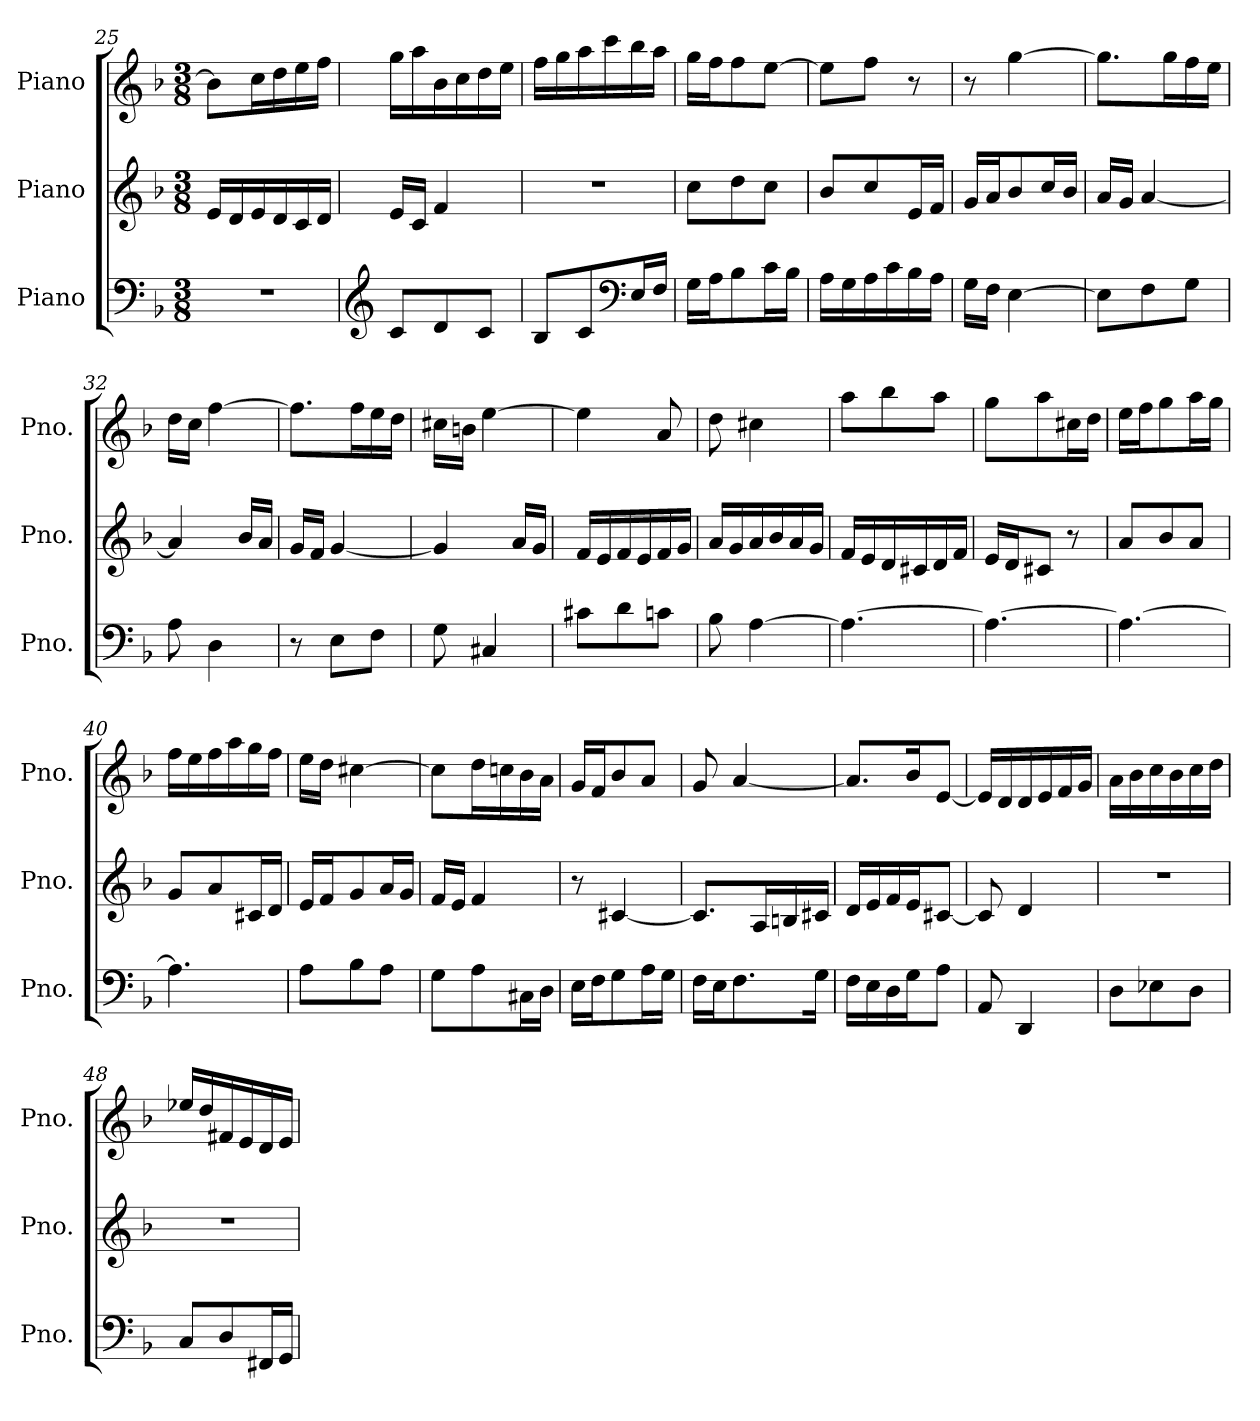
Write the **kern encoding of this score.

**kern	**kern	**kern
*part3	*part2	*part1
*staff3	*staff2	*staff1
*I"Piano	*I"Piano	*I"Piano
*I'Pno.	*I'Pno.	*I'Pno.
*clefF4	*clefG2	*clefG2
*k[b-]	*k[b-]	*k[b-]
*M3/8	*M3/8	*M3/8
=25	=25	=25
4.r	16ei/LL	8bj\L]
.	16di/	.
.	16ei/	16ccj\L
.	16di/	16ddj\
.	16ci/	16eej\
.	16di/JJ	16ffj\JJ
=26	=26	=26
*clefG2	*	*
8cZ/L	16ei/LL	16ggj\LL
.	16ci/JJ	16aaj\
8dZ/	4fi/	16b-j\
.	.	16ccj\
8cZ/J	.	16ddj\
.	.	16eej\JJ
=27	=27	=27
8B-Z/L	4.r	16ffj\LL
.	.	16ggj\
8cZ/	.	16aaj\
.	.	16cccj\
*clefF4	*	*
16EZ/L	.	16bb-j\
16FZ/JJ	.	16aaj\JJ
=28	=28	=28
16GZ\LL	8cci\L	16ggj\LL
16AZ\J	.	16ffj\J
8B-Z\	8ddi\	8ffj\
16cZ\L	8cci\J	[8eej\J
16B-Z\JJ	.	.
!!LO:PB:g=z
=29	=29	=29
16AZ\LL	8b-i/L	8eej\L]
16GZ\	.	.
16AZ\	8cci/	8ffj\J
16cZ\	.	.
16B-Z\	16ei/L	8r
16AZ\JJ	16fi/JJ	.
=30	=30	=30
16GZ\LL	16gi/LL	8r
16FZ\JJ	16ai/J	.
[4EZ\	8b-i/	[4ggj\
.	16cci/L	.
.	16b-i/JJ	.
=31	=31	=31
8EZ\L]	16ai/LL	8.ggj\L]
.	16gi/JJ	.
8FZ\	[4ai/	.
.	.	16ggj\L
8GZ\J	.	16ffj\
.	.	16eej\JJ
=32	=32	=32
8AZ\	4ai/]	16ddj\LL
.	.	16ccj\JJ
4DZ\	.	[4ffj\
.	16b-i/LL	.
.	16ai/JJ	.
=33	=33	=33
8r	16gi/LL	8.ffj\L]
.	16fi/JJ	.
8EZ\L	[4gi/	.
.	.	16ffj\L
8FZ\J	.	16eej\
.	.	16ddj\JJ
=34	=34	=34
8GZ\	4gi/]	16cc#Xj\LL
.	.	16bnj\JJ
4C#XZ/	.	[4eej\
.	16ai/LL	.
.	16gi/JJ	.
=35	=35	=35
8c#XZ\L	16fi/LL	4eej\]
.	16ei/	.
8dZ\	16fi/	.
.	16ei/	.
8cnZ\J	16fi/	8aj/
.	16gi/JJ	.
=36	=36	=36
8B-Z\	16ai/LL	8ddj\
.	16gi/	.
[4AZ\	16ai/	4cc#Xj\
.	16b-i/	.
.	16ai/	.
.	16gi/JJ	.
!!LO:LB:g=z
=37	=37	=37
4.AZ\_	16fi/LL	8aaj\L
.	16ei/	.
.	16di/	8bb-j\
.	16c#Xi/	.
.	16di/	8aaj\J
.	16fi/JJ	.
=38	=38	=38
4.AZ\_	16ei/LL	8ggj\L
.	16di/J	.
.	8c#Xi/J	8aaj\
.	8r	16cc#Xj\L
.	.	16ddj\JJ
=39	=39	=39
4.AZ\_	8ai/L	16eej\LL
.	.	16ffj\J
.	8b-i/	8ggj\
.	8ai/J	16aaj\L
.	.	16ggj\JJ
=40	=40	=40
4.AZ\]	8gi/L	16ffj\LL
.	.	16eej\
.	8ai/	16ffj\
.	.	16aaj\
.	16c#Xi/L	16ggj\
.	16di/JJ	16ffj\JJ
=41	=41	=41
8AZ\L	16ei/LL	16eej\LL
.	16fi/J	16ddj\JJ
8B-Z\	8gi/	[4cc#Xj\
8AZ\J	16ai/L	.
.	16gi/JJ	.
=42	=42	=42
8GZ\L	16fi/LL	8cc#j\L]
.	16ei/JJ	.
8AZ\	4fi/	16ddj\L
.	.	16ccnj\
16C#XZ\L	.	16b-j\
16DZ\JJ	.	16aj\JJ
=43	=43	=43
16EZ\LL	8r	16gj/LL
16FZ\J	.	16fj/J
8GZ\	[4c#Xi/	8b-j/
16AZ\L	.	8aj/J
16GZ\JJ	.	.
!!LO:LB:g=z
=44	=44	=44
16FZ\LL	8.c#i/L]	8gj/
16EZ\J	.	.
8.FZ\	.	[4aj/
.	16Ai/L	.
.	16Bni/	.
16GZ\Jk	16c#Xi/JJ	.
=45	=45	=45
16FZ\LL	16di/LL	8.aj/L]
16EZ\	16ei/	.
16DZ\	16fi/	.
16GZ\J	16ei/J	16b-j/K
8AZ\J	[8c#Xi/J	[8ej/J
=46	=46	=46
8AAZ/	8c#i/]	16ej/LL]
.	.	16dj/
4DDZ/	4di/	16dj/
.	.	16ej/
.	.	16fj/
.	.	16gj/JJ
=47	=47	=47
8DZ\L	4.r	16aj\LL
.	.	16b-j\
8E-XZ\	.	16ccj\
.	.	16b-j\
8DZ\J	.	16ccj\
.	.	16ddj\JJ
=48	=48	=48
8CZ/L	4.r	16ee-Xj/LL
.	.	16ddj/
8DZ/	.	16f#Xj/
.	.	16ej/
16FF#XZ/L	.	16dj/
16GGZ/JJ	.	16ej/JJ
=	=	=
*-	*-	*-
